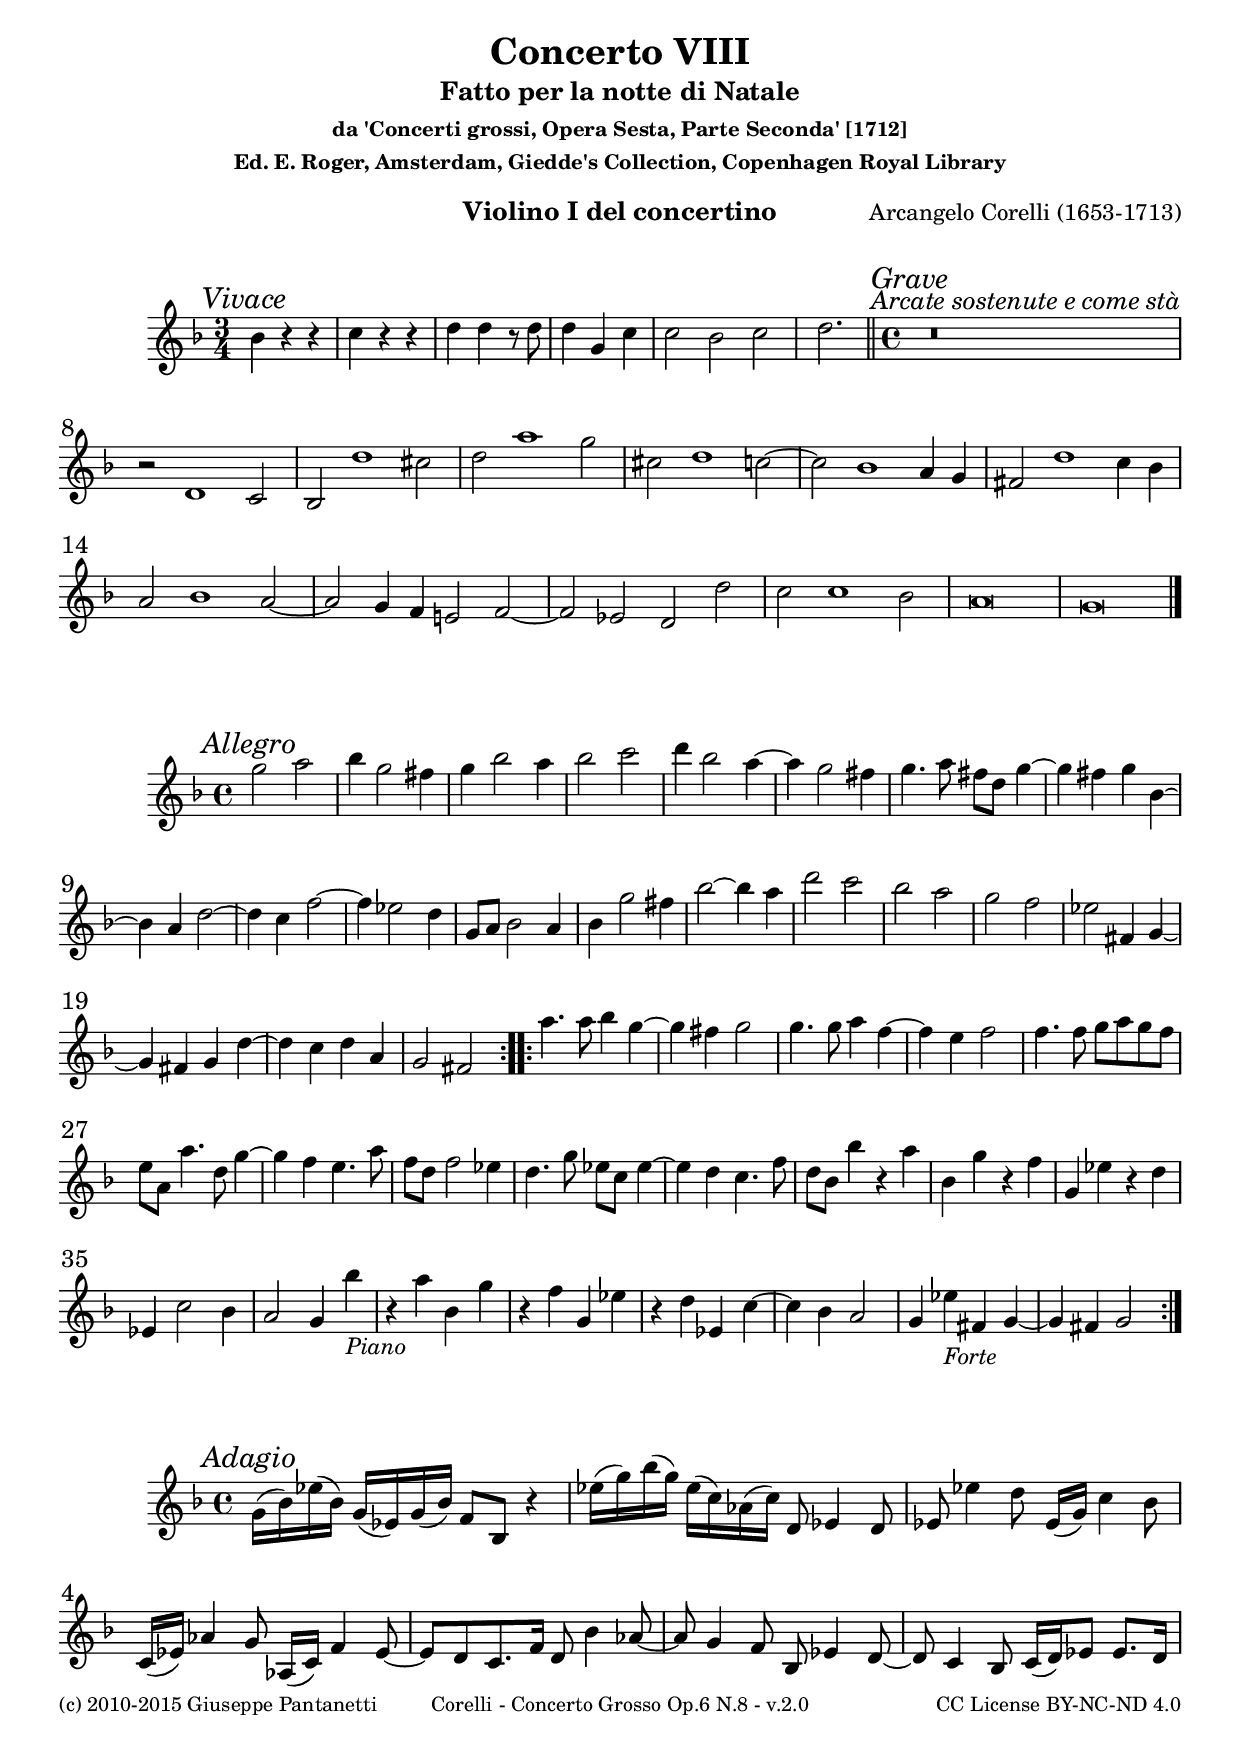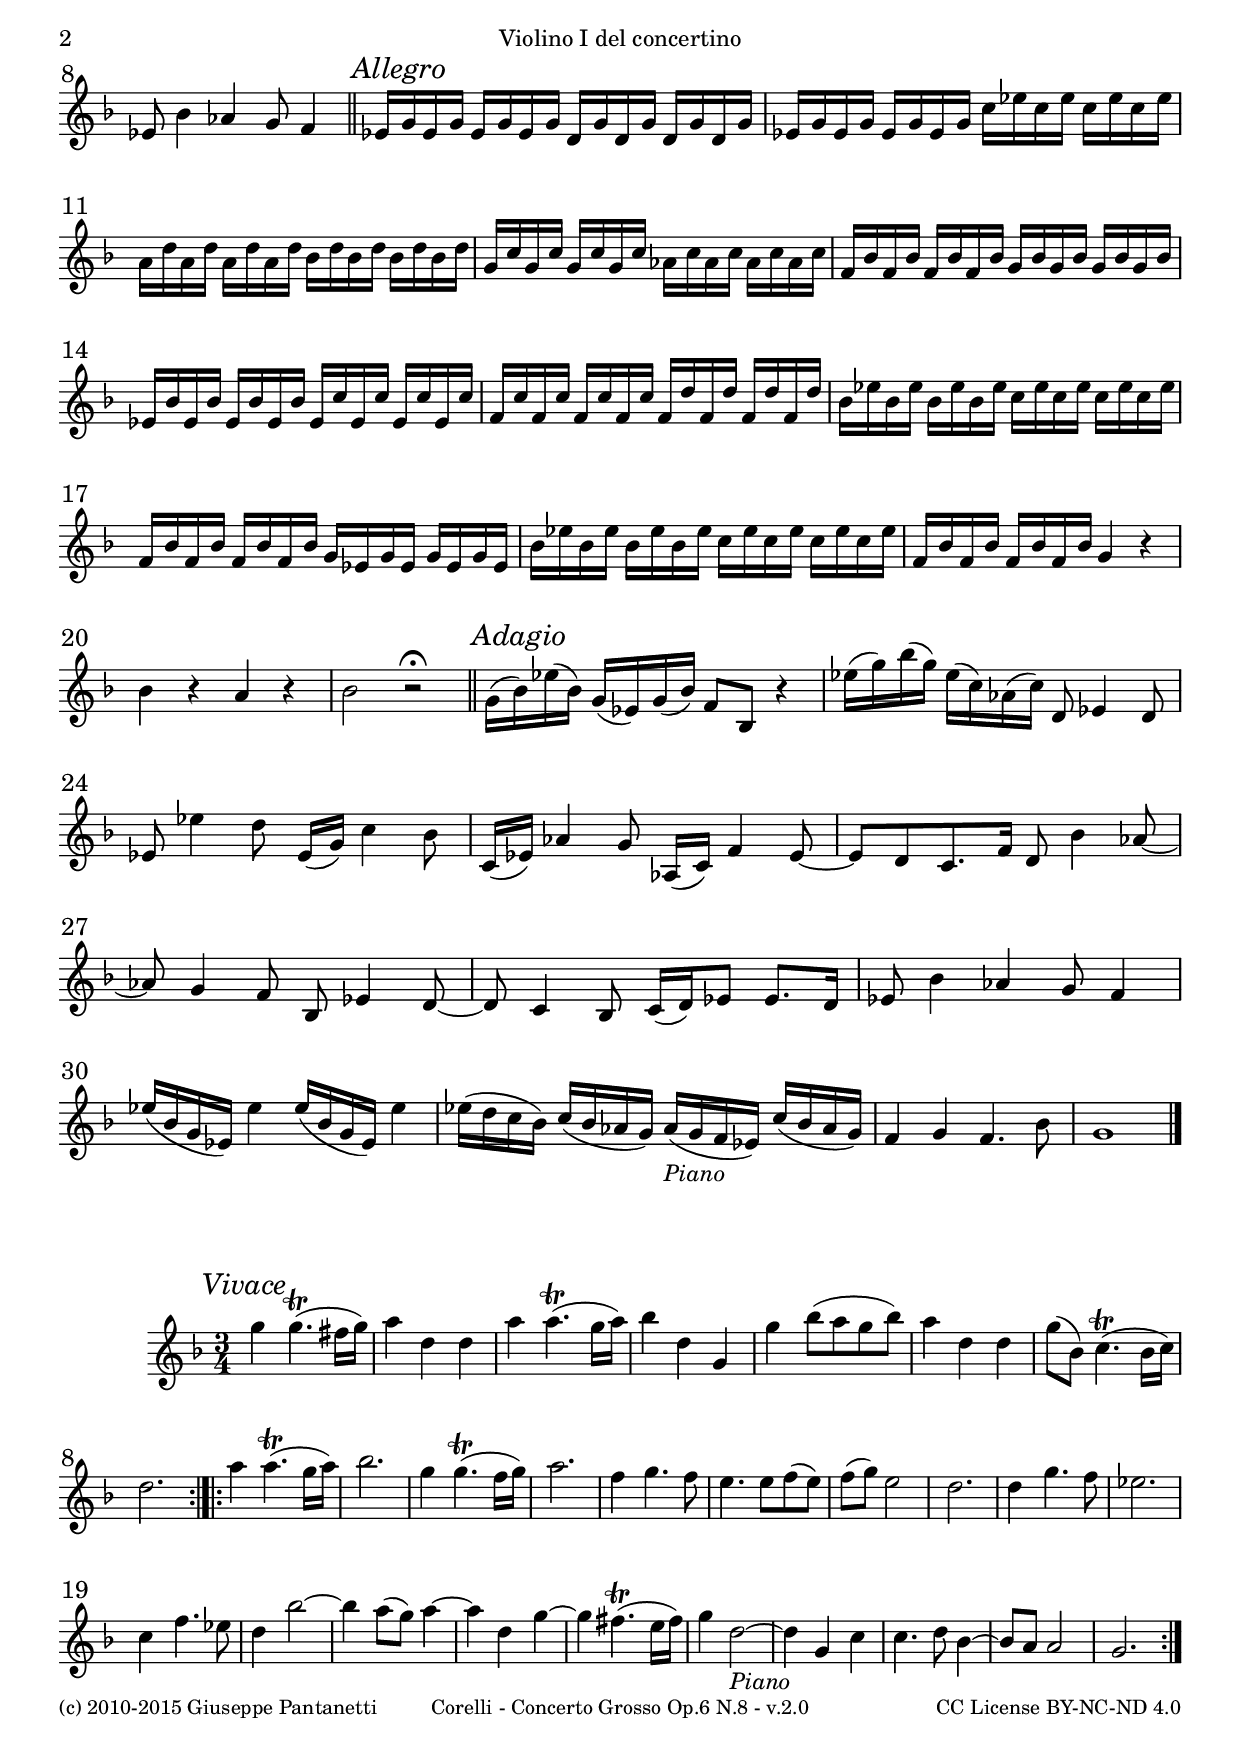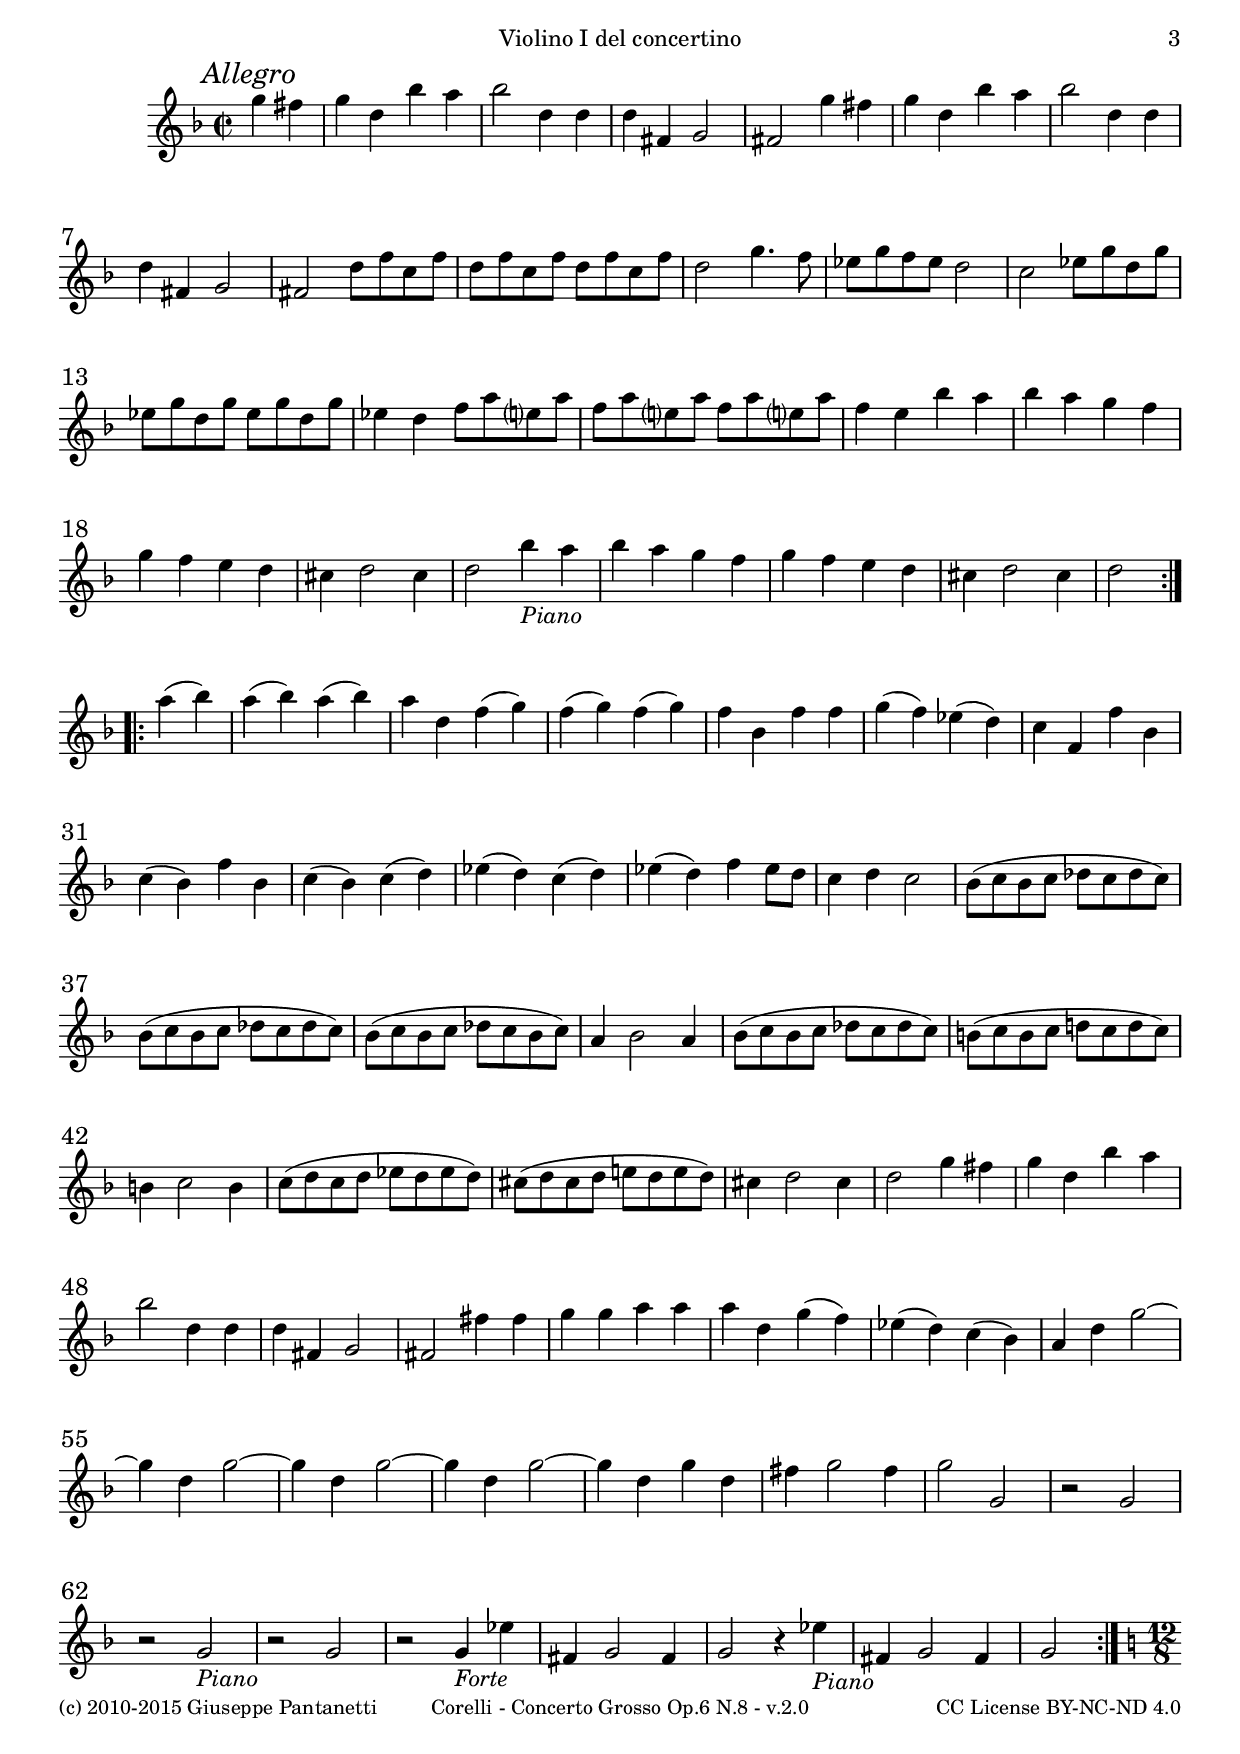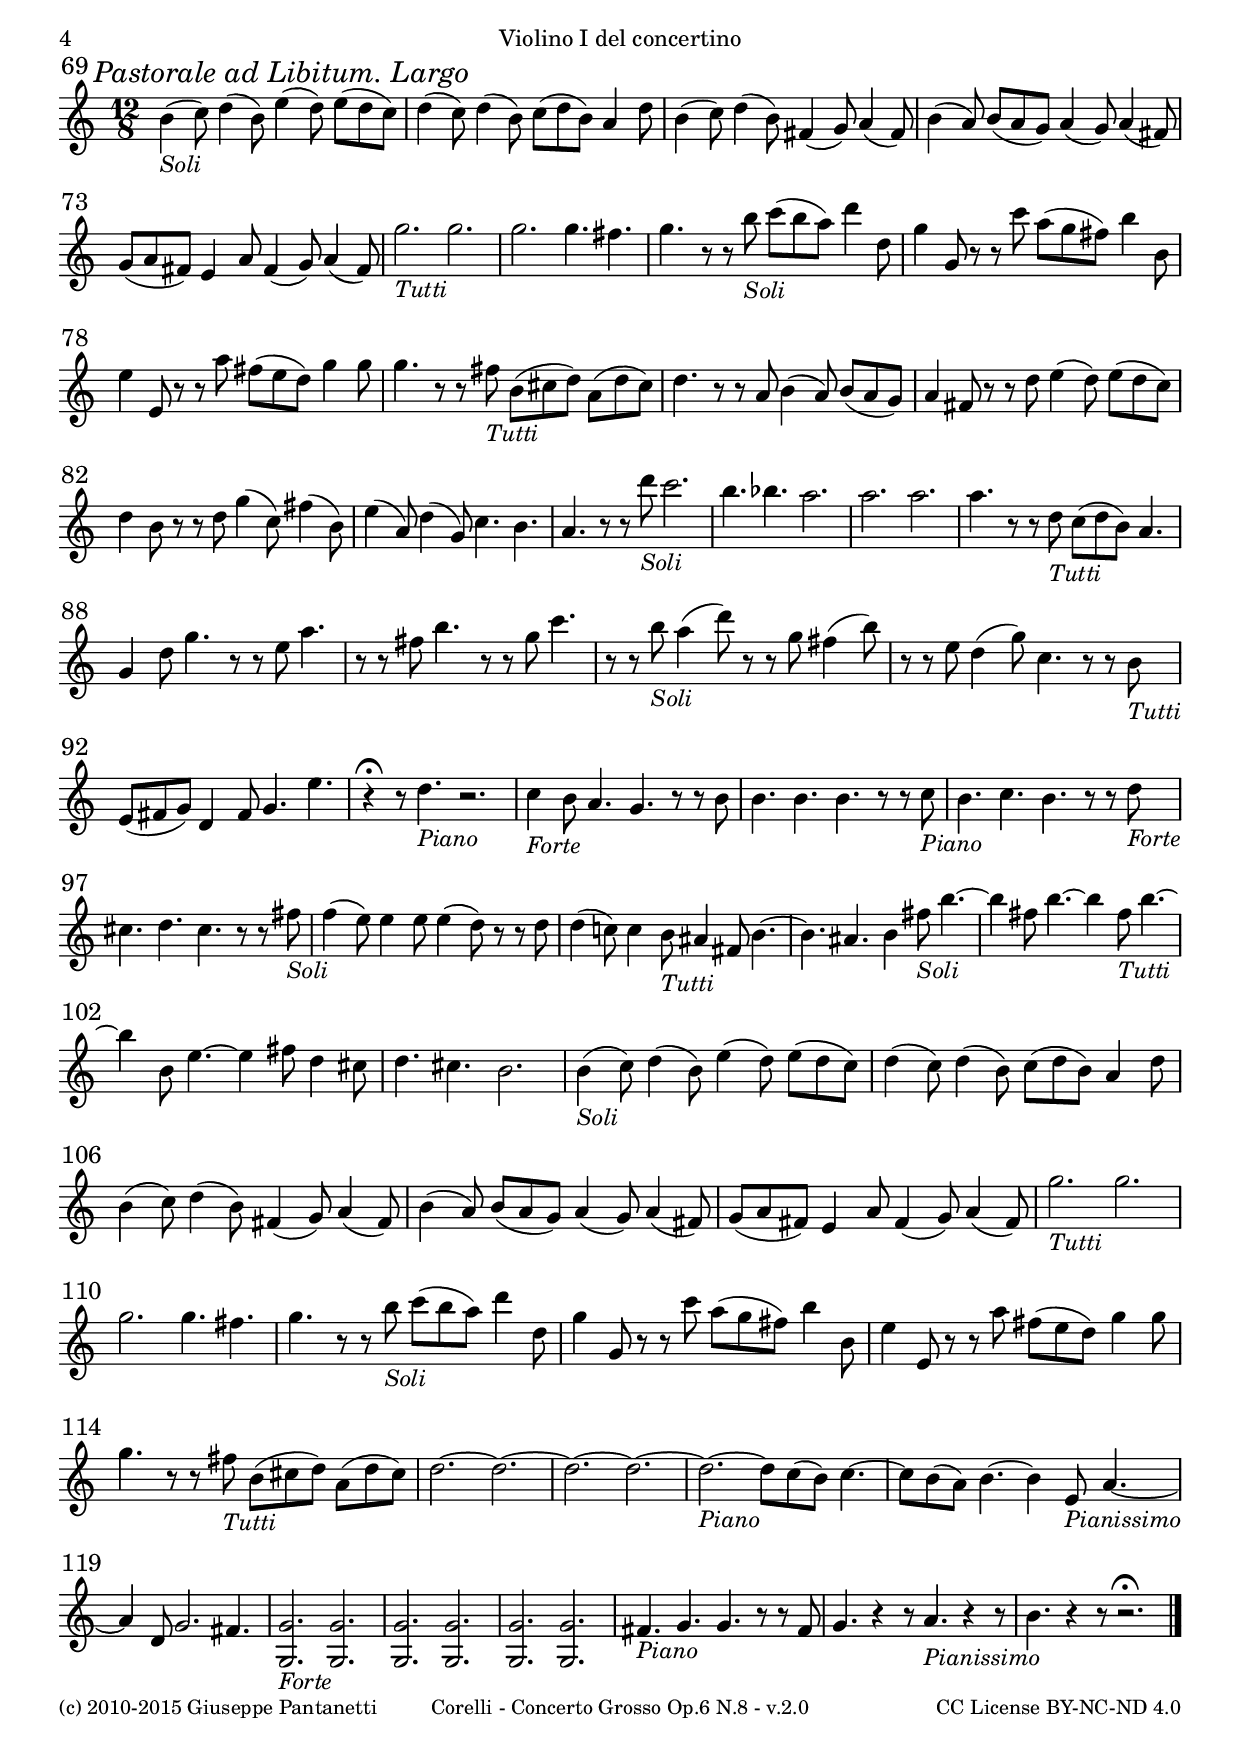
\include "corelli-op6n8_header.ly"
\include "corelli-op6n8_paper.ly"
\include "corelli-op6n8_utilities.ly"

% #(set-global-staff-size 17.6)

\layout {
	\context { \Score skipBars = ##t }
}

\paper {
	auto-first-page-number = ##t
}

vlIvivace = \relative c'' {
	\global
	\time 3/4
	\key d \minor
	\clef treble

	bes4 r r |
	c r r |
	d d r8 d |
	d4 g, c |
	\set Score.measureLength = #(ly:make-moment 6 4)
	c2 bes c |
	\set Score.measureLength = #(ly:make-moment 3 4)
	d2. | \bar "||"
}

vlIgrave = \relative c' {
	\global
	\clef treble
	\time 4/4
	\set Score.measureLength = #(ly:make-moment 4 2)

	r\breve |
	r2 d1 c2 |
	bes2 d'1 cis2 |
	d a'1 g2 |
	cis, d1 c2~ |
	c bes1 a4 g |
	fis2 d'1 c4 bes |
	a2 bes1 a2~ |
	a g4 f e!2 f~ |
	f ees d d' |
	c c1 bes2 |
	a\breve |
	g\breve | \bar "|."
}

vlIallegro = \relative c'' {
	\global
	\clef treble
	\key d \minor
	\time 4/4
	\set Score.measureLength = #(ly:make-moment 4 4)

	\repeat volta 2 {
		g'2 a |
		bes4 g2 fis4 |
		g bes2 a4 |
		bes2 c |
		d4 bes2 a4~ |

		a g2 fis4 |
		g4. a8 fis d g4~ |
		g fis g bes,~ |
		bes a d2~ |
		d4 c f2~ |
		f4 ees2 d4 |
		g,8 a bes2 a4 |
		bes g'2 fis4 |
		bes2~ bes4 a |

		d2 c |
		bes a |
		g f |
		ees fis,4 g~ |
		g fis g d'~ |
		d c d a |
		g2 fis
	}

	\repeat volta 2 {
		a'4. a8 bes4 g~ |
		g fis g2 |
		g4. g8 a4 f~ |

		f e f2 |
		f4. f8 g a g f |
		e a, a'4. d,8 g4~ |
		g f e4. a8 |
		f d f2 ees4 |
		d4. g8 ees c ees4~ |
		ees d c4. f8 |

		d bes bes'4 r a |
		bes, g' r f |
		g, ees' r d |
		ees, c'2 bes4 |
		a2 g4 bes'_\piano |
		r a bes, g' |
		r f g, ees' |
		r d ees, c'~ |
		c bes a2 |

		g4 ees'_\forte fis, g~ |
		g fis g2
	}
}

vlIadagio = \relative c'' {
	\global

	g16( bes) ees( bes) g( ees) g( bes) f8 bes, r4 |
	ees'16( g) bes( g) ees( c) aes( c) d,8 ees4 d8 |

	ees8 ees'4 d8 ees,16( g) c4 bes8 |
	c,16( ees) aes4 g8 aes,16( c) f4 ees8~ |
	ees8[ d8 c8. f16] d8 bes'4 aes8~ |
	aes8 g4 f8 bes, ees4 d8~ |
	d8 c4 bes8 c16( d) ees8 ees8. d16 |
	ees8 bes'4 aes g8 f4 |
}

vlIallegroII = \relative c' {
	\global

	<< {\repeat unfold 4 { ees16 g }} {\tupla} >> << {\repeat unfold 4 { d16 g }} {\tupla} >>|
	<< {\repeat unfold 4 { ees16 g }} {\tupla} >> << {\repeat unfold 4 { c ees }} {\tupla} >> |

	<< {a, d \repeat unfold 3 { a d }} {\tupla} >> << {\repeat unfold 4 { bes d }} {\tupla} >> |
	<< {g, c \repeat unfold 3 { g c }} {\tupla} >> << {\repeat unfold 4 { aes c }} {\tupla} >> |
	<< {f, bes \repeat unfold 3 { f bes }} {\tupla} >> << {\repeat unfold 4 { g bes }} {\tupla} >> |

	<< {\repeat unfold 4 { ees, bes' }} {\tupla} >> << {\repeat unfold 4 { ees, c' }} {\tupla} >> |
	<< {\repeat unfold 4 { f, c' }} {\tupla} >> << {\repeat unfold 4 { f, d' }} {\tupla} >> |
	<< {\repeat unfold 4 { bes ees }} {\tupla} >> << {\repeat unfold 4 { c ees }} {\tupla} >> |

	<< {f, bes \repeat unfold 3 { f bes }} {\tupla} >> << {\repeat unfold 4 { g ees }} {\tupla} >> |
	<< {bes' ees \repeat unfold 3 { bes ees }} {\tupla} >> << {\repeat unfold 4 { c ees }} {\tupla} >> |
	<< {f, bes \repeat unfold 3 { f bes }} {\tupla} >> g4 r |

	bes r a r |
	bes2 r\fermata | \bar "||"
}

vlIadagioII = {
	\vlIadagio
	\relative c'' { \repeat unfold 2 { ees16( bes g ees) ees'4 } |
	ees16( d c bes) c( bes aes g) aes_\piano( g f ees) c'(bes aes g) |
	f4 g f4. bes8 |
	g1 | } \bar "|."
}

vlIvivaceII = \relative c'' {
	\global
	\key d \minor
	\time 3/4

	g'4 g4.\trill( fis16 g) |
	a4 d, d |
	a' a4.\trill( g16 a) |
	bes4 d, g, |
	g' bes8( a g bes) |
	a4 d, d |
	g8( bes,) c4.\trill( bes16 c) |
	d2. | \bar ":|.|:"

	a'4 a4.\trill( g16 a) |
	bes2. |
	g4 g4.\trill( f16 g) |
	a2. |
	f4 g4. f8 |
	e4. e8[ f( e)] |
	f( g) e2 |
	d2. |
	d4 g4. f8 |
	ees2. |
	c4 f4. ees8 |
	d4 bes'2~ |
	bes4 a8( g) a4~ |
	a d, g~ |
	g fis4.\trill( e16 fis) |
	g4 d2~_\piano |
	d4 g, c |
	c4. d8 bes4~ |
	bes8 a a2 |
	g2. \bar ":|.|:"
}

vlIallegroIII = \relative c'' {
	\global
	\key d \minor
	\time 2/2

	\repeat volta 2 {

		\partial 4*2 \repeat unfold 2 { g'4 fis |
		g d bes' a |

		bes2 d,4 d |
		d fis, g2 |
		fis } \repeat unfold 3 { d'8 f c f } |

		d2 g4. f8 |
		ees8 g f ees d2 |
		c \repeat unfold 3 { ees8 g d g } |
		ees4 d \repeat unfold 3 { f8 a e? a } |
		f4 e
		<< \repeat unfold 2 {bes' a |
		bes a g f |
		g f e d |
		cis d2 cis4 |
		d2 } {s2 s1 s1 s1 s2 s4_\piano s4 s1 s1 s1 s2 }>>

	}

	\repeat volta 2 {

		\repeat unfold 3 {a'4( bes) } |
		a d, \repeat unfold 3 {f( g)} |
		f bes, f' f |
		g(  f) ees( d) |
		c f, \repeat unfold 2 {f' bes, c( bes) }
		\repeat unfold 2 {c( d) ees( d)} f ees8 d |
		c4 d c2 |
		\repeat unfold 2 { bes8( c bes c des8 c des c) } |
		bes8( c bes c des c bes c) |
		a4 bes2 a4 |
		bes8( c bes c des c des c) |
		b8( c b c d! c d c) |
		b4 c2 b4 |
		c8( d c d ees d ees d) |
		cis8( d cis d e! d e d) |
		cis4 d2 cis4|
		d2 g4 fis |
		g d bes' a |
		bes2 d,4 d |
		d fis, g2 |
		fis2 fis'4  fis |
		g g a a |
		a d, g( f) |
		ees( d) c( bes) |
		a \repeat unfold 4 { d g2~ g4 } d g d |
		fis g2 fis4 |
		g2 << \repeat unfold 4 {g,2 r} {\repeat unfold 4 {s2} s2_\piano s1 s2 }>>
		g4_\forte ees' |
		fis, g2 fis4 |
		g2 r4 ees'_\piano |
	        fis, g2 fis4 |
		\set Score.measureLength = #(ly:make-moment 2 4)
	        g2
		}
}

vlIpastoralepiece = \relative c'' {
	b4(_\soli c8) d4( b8) e4( d8) e8( d c) |
	d4( c8) d4( b8) c( d b) a4 d8 |

	b4( c8) d4( b8) fis4( g8) a4( fis8)
	b4( a8) b( a g) a4( g8) a4( fis8) |
	g( a fis) e4 a8 fis4( g8) a4( fis8) |
	g'2._\tutti g2. |
	g2. g4. fis |

	g r8 r b_\soli c( b a) d4 d,8 |
	g4 g,8 r r c' a( g fis) b4 b,8 |
	e4 e,8 r r a' fis( e d) g4 g8 |
	g4. r8 r8 fis_\tutti b,( cis d) a( d cis) |
}

vlIpastorale = \relative c'' {
	\global
	\key c \major
	\time 12/8

	\vlIpastoralepiece

	d4. r8 r a b4( a8) b( a g) |
	a4 fis8 r r d' e4( d8) e( d c) |
	d4 b8 r r d g4( c,8) fis4( b,8) |
	e4( a,8) d4( g,8) c4. b |

	a r8 r d'8_\soli c2. |
	b4. bes a2. |
	a a |
	a4. r8 r d,_\tutti c( d b) a4. |
	g4 d'8 g4. r8 r e a4. |
	r8 r fis b4. r8 r g c4. |

	r8 r b_\soli a4( d8) r r g, fis4( b8) |
	r r e, d4( g8) c,4. r8 r b_\tutti |
	e,( fis g) d4 fis8 g4. e' |
	r4^\fermata r8 d4._\piano r2. |
	c4_\forte b8 a4. g r8 r b |

	b4. b b r8 r c_\piano |
	b4. c b r8 r d_\forte |
	cis4. d cis r8 r fis_\soli |
	f4( e8) e4 e8 e4( d8) r r d |

	d4( c!8) c4 b8_\tutti ais4 fis8 b4.~ |
	b ais b4 fis'8_\soli b4.~ |
	b4 fis8 b4.~ b4 fis8_\tutti b4.~ |
	b4 b,8 e4.~ e4 fis8 d4 cis8 |

	d4. cis b2. |
	\vlIpastoralepiece
	d2.~ d~ |
	d~ d~ |
	d~_\piano d8 c( b) c4.~ |
	c8 b( a) b4.~ b4 e,8_\pianissimo a4.~ |
	a4 d,8 g2. fis4. |
	<<{g2._\forte} {g,2.}>>
	\repeat unfold 5 { << {g'2.} {g,2.} >> } |
	fis'4._\piano g g r8 r fis |
	g4. r4 r8 a4._\pianissimo r4 r8 |
	b4. r4 r8 r2.^\fermata \bar "|."
}


\header { instrument = "Violino I del concertino" }

\book {
	\score { { \new Staff
		\vivace \vlIvivace
		\grave \vlIgrave
	} }
	\score { { \new Staff
		\allegro \vlIallegro
	} }
	\score { { \new Staff
		\adagio \time 4/4 \key d \minor \vlIadagio \bar "||"
		\allegro \vlIallegroII
		\adagio \vlIadagioII
	} }
	\score { { \new Staff
		\vivace \vlIvivaceII \pageBreak
	} }
	\score { { \new Staff
		\allegro \vlIallegroIII \pageBreak
		\pastorale \vlIpastorale
	} }
}
